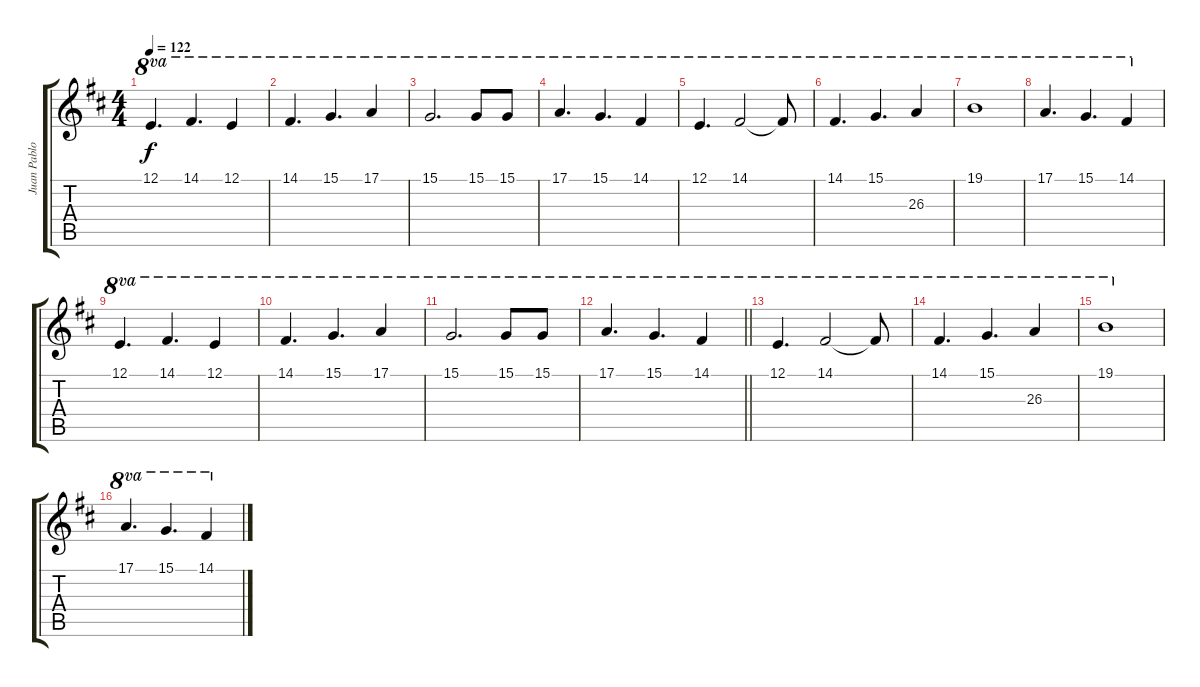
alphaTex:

\track ("Juan Pablo Giron" "Juan Pablo") {instrument stringensemble1}
\staff {score tabs}
\tuning (E4 B3 G3 D3 A2 E2) {hide}
\ts (4 4)
\tempo 122
\clef g2
\ks d
12.1.4{d ot 8va dy f} 14.1.4{d ot 8va} 12.1.4{ot 8va} |
14.1.4{d ot 8va} 15.1.4{d ot 8va} 17.1.4{ot 8va} |
15.1.2{d ot 8va} 15.1.8{ot 8va} 15.1.8{ot 8va} |
17.1.4{d ot 8va} 15.1.4{d ot 8va} 14.1.4{ot 8va} |
12.1.4{d ot 8va} 14.1.2{ot 8va} 14.1{t}.8{ot 8va} |
14.1.4{d ot 8va} 15.1.4{d ot 8va} 26.3.4{ot 8va} |
19.1.1{ot 8va} |
17.1.4{d ot 8va} 15.1.4{d ot 8va} 14.1.4{ot 8va} |
12.1.4{d ot 8va} 14.1.4{d ot 8va} 12.1.4{ot 8va} |
14.1.4{d ot 8va} 15.1.4{d ot 8va} 17.1.4{ot 8va} |
15.1.2{d ot 8va} 15.1.8{ot 8va} 15.1.8{ot 8va} |
\barLineRight lightlight
17.1.4{d ot 8va} 15.1.4{d ot 8va} 14.1.4{ot 8va} |
12.1.4{d ot 8va} 14.1.2{ot 8va} 14.1{t}.8{ot 8va} |
14.1.4{d ot 8va} 15.1.4{d ot 8va} 26.3.4{ot 8va} |
19.1.1{ot 8va} |
17.1.4{d ot 8va} 15.1.4{d ot 8va} 14.1.4{ot 8va}
